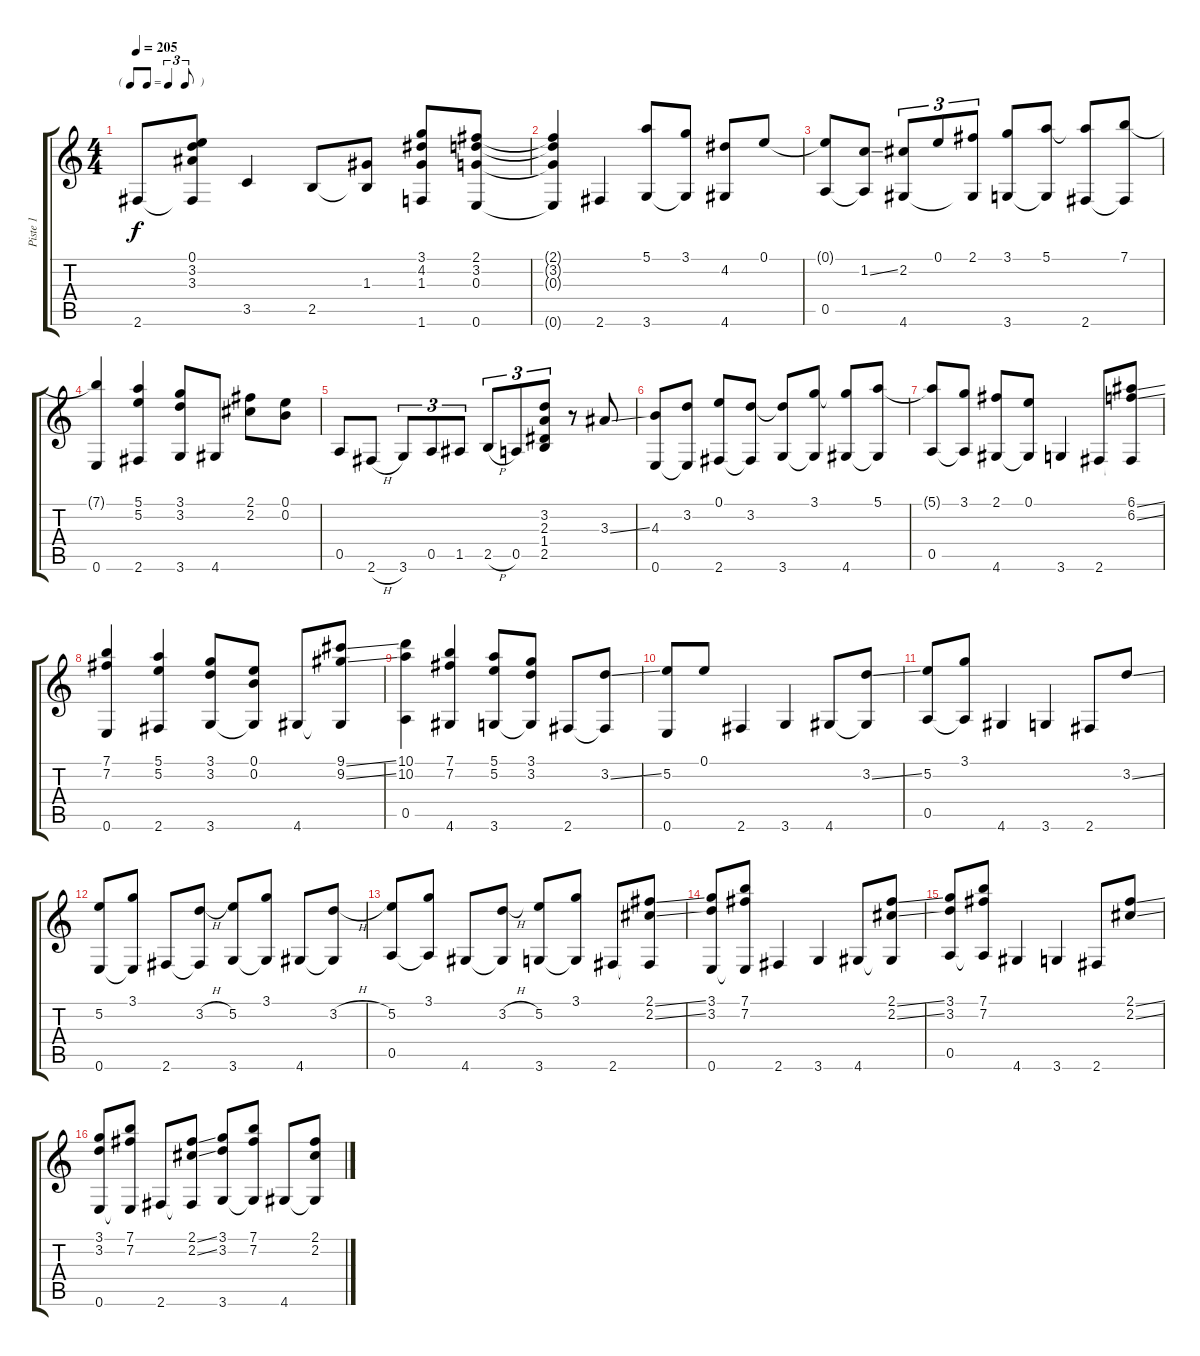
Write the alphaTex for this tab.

\track ("Piste 1" "Piste 1") {instrument acousticguitarnylon}
\staff {score tabs}
\tuning (E4 B3 G3 D3 A2 E2) {hide}
\ts (4 4)
\tf triplet8th
\tempo 205
\clef g2
\ks c
2.6.8{dy f} (0.1 3.2 3.3 2.6{t}).8 3.5.4 2.5.8 (1.3 2.5{t}).8 (3.1 4.2 1.3 1.6).8 (2.1 3.2 0.3 0.6).8 |
(2.1{t} 3.2{t} 0.3{t} 0.6{t}).4 2.6.4 (5.1 3.6).8 (3.1 3.6{t}).8 (4.2 4.6).8 0.1.8 |
(0.1{t} 0.5).8 (1.2{ss} 0.5{t}).8 (2.2 4.6).8{tu (3 2)} 0.1.8{tu (3 2)} (2.1 4.6{t}).8{tu (3 2)} (3.1 3.6).8 (5.1 3.6{t}).8 (5.1{t} 2.6).8 (7.1 2.6{t}).8 |
(7.1{t} 0.6).4 (5.1 5.2 2.6).4 (3.1 3.2 3.6).8 4.6.8 (2.1 2.2).8 (0.1 0.2).8 |
0.5.8 2.6{h}.8 3.6.8{tu (3 2)} 0.5.8{tu (3 2)} 1.5.8{tu (3 2)} 2.5{h}.8{tu (3 2)} 0.5.8{tu (3 2)} (3.2 2.3 1.4 2.5).8{tu (3 2)} r.8 3.3{ss}.8 |
(4.3 0.6).8 (3.2 0.6{t}).8 (0.1 2.6).8 (3.2 2.6{t}).8 (3.2{t} 3.6).8 (3.1 3.6{t}).8 (3.1{t} 4.6).8 (5.1 4.6{t}).8 |
(5.1{t} 0.5).8 (3.1 0.5{t}).8 (2.1 4.6).8 (0.1 4.6{t}).8 3.6.4 2.6.8 (6.1{ss} 6.2{ss} 2.6{t}).8 |
(7.1 7.2 0.6).4 (5.1 5.2 2.6).4 (3.1 3.2 3.6).8 (0.1 0.2 3.6{t}).8 4.6.8 (9.1{ss} 9.2{ss} 4.6{t}).8 |
(10.1 10.2 0.5).4 (7.1 7.2 4.6).4 (5.1 5.2 3.6).8 (3.1 3.2 3.6{t}).8 2.6.8 (3.2{ss} 2.6{t}).8 |
(5.2 0.6).8 0.1.8 2.6.4 3.6.4 4.6.8 (3.2{ss} 4.6{t}).8 |
(5.2 0.5).8 (3.1 0.5{t}).8 4.6.4 3.6.4 2.6.8 3.2{ss}.8 |
(5.2 0.6).8 (3.1 0.6{t}).8 2.6.8 (3.2{h} 2.6{t}).8 (5.2 3.6).8 (3.1 3.6{t}).8 4.6.8 (3.2{h} 4.6{t}).8 |
(5.2 0.5).8 (3.1 0.5{t}).8 4.6.8 (3.2{h} 4.6{t}).8 (5.2 3.6).8 (3.1 3.6{t}).8 2.6.8 (2.1{ss} 2.2{ss} 2.6{t}).8 |
(3.1 3.2 0.6).8 (7.1 7.2 0.6{t}).8 2.6.4 3.6.4 4.6.8 (2.1{ss} 2.2{ss} 4.6{t}).8 |
(3.1 3.2 0.5).8 (7.1 7.2 0.5{t}).8 4.6.4 3.6.4 2.6.8 (2.1{ss} 2.2{ss}).8 |
(3.1 3.2 0.6).8 (7.1 7.2 0.6{t}).8 2.6.8 (2.1{ss} 2.2{ss} 2.6{t}).8 (3.1 3.2 3.6).8 (7.1 7.2 3.6{t}).8 4.6.8 (2.1{ss} 2.2{ss} 4.6{t}).8
